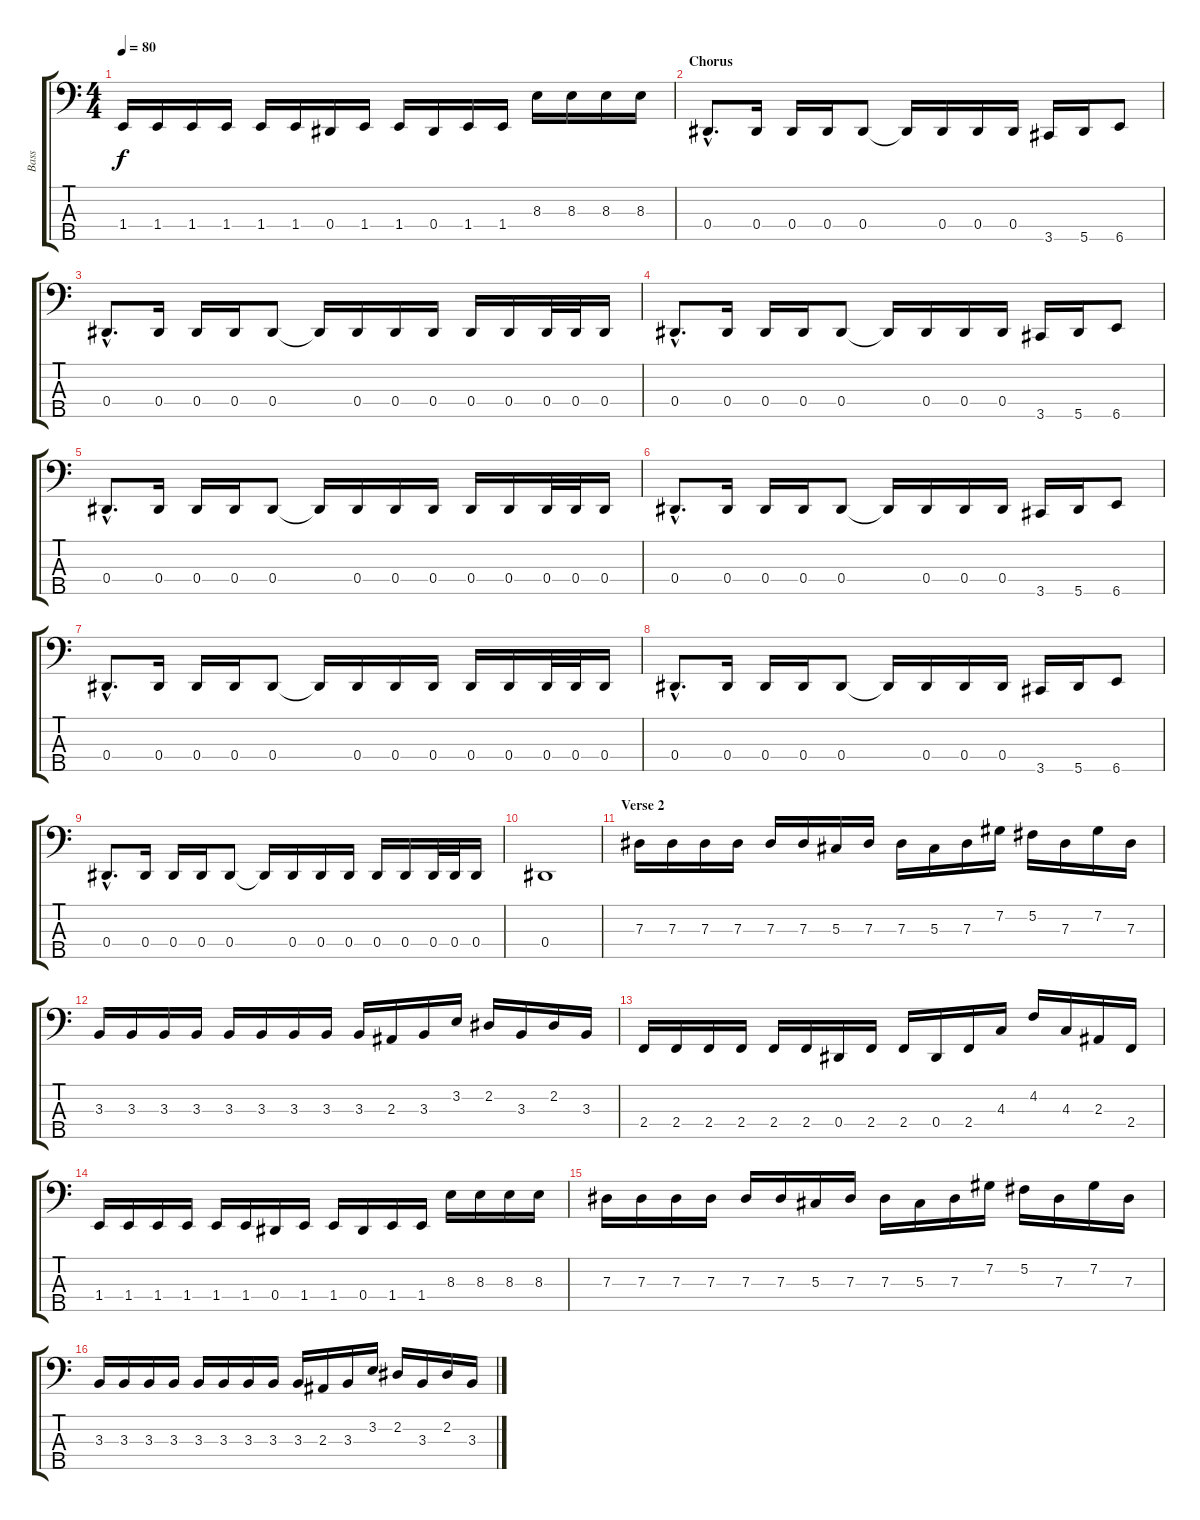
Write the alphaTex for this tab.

\track ("Bass" "Bass") {instrument electricbasspick}
\staff {score tabs}
\tuning (Gb2 Db2 Ab1 Eb1 Bb0) {hide}
\ts (4 4)
\tempo 80
\clef f4
\ks c
1.4.16{dy f} 1.4.16 1.4.16 1.4.16 1.4.16 1.4.16 0.4.16 1.4.16 1.4.16 0.4.16 1.4.16 1.4.16 8.3.16 8.3.16 8.3.16 8.3.16 |
\section ("" "Chorus")
0.4{hac}.8{d} 0.4.16 0.4.16 0.4.16 0.4.8 0.4{t}.16 0.4.16 0.4.16 0.4.16 3.5.16 5.5.16 6.5.8 |
0.4{hac}.8{d} 0.4.16 0.4.16 0.4.16 0.4.8 0.4{t}.16 0.4.16 0.4.16 0.4.16 0.4.16 0.4.16 0.4.32 0.4.32 0.4.16 |
0.4{hac}.8{d} 0.4.16 0.4.16 0.4.16 0.4.8 0.4{t}.16 0.4.16 0.4.16 0.4.16 3.5.16 5.5.16 6.5.8 |
0.4{hac}.8{d} 0.4.16 0.4.16 0.4.16 0.4.8 0.4{t}.16 0.4.16 0.4.16 0.4.16 0.4.16 0.4.16 0.4.32 0.4.32 0.4.16 |
0.4{hac}.8{d} 0.4.16 0.4.16 0.4.16 0.4.8 0.4{t}.16 0.4.16 0.4.16 0.4.16 3.5.16 5.5.16 6.5.8 |
0.4{hac}.8{d} 0.4.16 0.4.16 0.4.16 0.4.8 0.4{t}.16 0.4.16 0.4.16 0.4.16 0.4.16 0.4.16 0.4.32 0.4.32 0.4.16 |
0.4{hac}.8{d} 0.4.16 0.4.16 0.4.16 0.4.8 0.4{t}.16 0.4.16 0.4.16 0.4.16 3.5.16 5.5.16 6.5.8 |
0.4{hac}.8{d} 0.4.16 0.4.16 0.4.16 0.4.8 0.4{t}.16 0.4.16 0.4.16 0.4.16 0.4.16 0.4.16 0.4.32 0.4.32 0.4.16 |
0.4.1 |
\section ("" "Verse 2")
7.3.16 7.3.16 7.3.16 7.3.16 7.3.16 7.3.16 5.3.16 7.3.16 7.3.16 5.3.16 7.3.16 7.2.16 5.2.16 7.3.16 7.2.16 7.3.16 |
3.3.16 3.3.16 3.3.16 3.3.16 3.3.16 3.3.16 3.3.16 3.3.16 3.3.16 2.3.16 3.3.16 3.2.16 2.2.16 3.3.16 2.2.16 3.3.16 |
2.4.16 2.4.16 2.4.16 2.4.16 2.4.16 2.4.16 0.4.16 2.4.16 2.4.16 0.4.16 2.4.16 4.3.16 4.2.16 4.3.16 2.3.16 2.4.16 |
1.4.16 1.4.16 1.4.16 1.4.16 1.4.16 1.4.16 0.4.16 1.4.16 1.4.16 0.4.16 1.4.16 1.4.16 8.3.16 8.3.16 8.3.16 8.3.16 |
7.3.16 7.3.16 7.3.16 7.3.16 7.3.16 7.3.16 5.3.16 7.3.16 7.3.16 5.3.16 7.3.16 7.2.16 5.2.16 7.3.16 7.2.16 7.3.16 |
3.3.16 3.3.16 3.3.16 3.3.16 3.3.16 3.3.16 3.3.16 3.3.16 3.3.16 2.3.16 3.3.16 3.2.16 2.2.16 3.3.16 2.2.16 3.3.16
